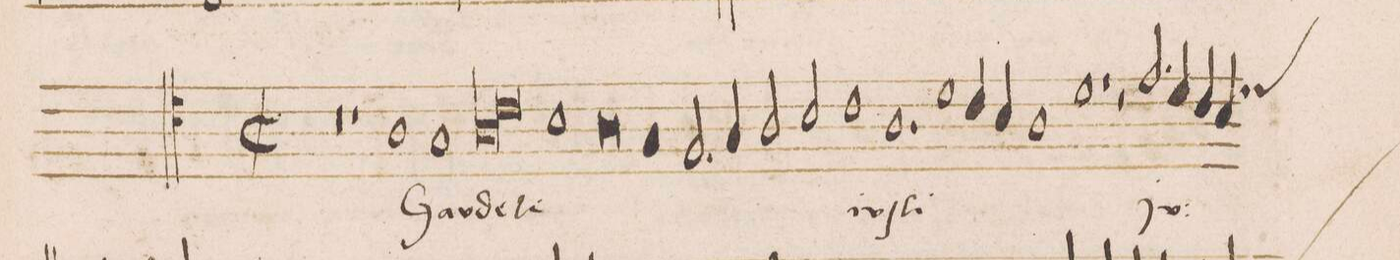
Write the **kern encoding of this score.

**kern	**text
*I"ALTVS	*
*clefC4	*
*k[]	*
*met(c|)	*
*M2/1	*
0r	.
=2	=2
1r	.
1A	Gau-
=3	=3
1G	-de-
*lig	*
1A	.
=4	=4
1c	-te
*Xlig	*
1B	.
=5	=5
1A	.
1G	.
=6	=6
2.F/	.
4G/	.
2A/	.
2B/	.
=7	=7
1c	iu-
1.A	-ſti
=8	=8
1d	.
4c/	.
4B/	.
=9	=9
1A	.
1d	.
=10	=10
1r	.
2r	.
2.e/	.
=11	=11
4d/	ju-
4c/	.
*custos:d	*
4B/	.
*-	*-
